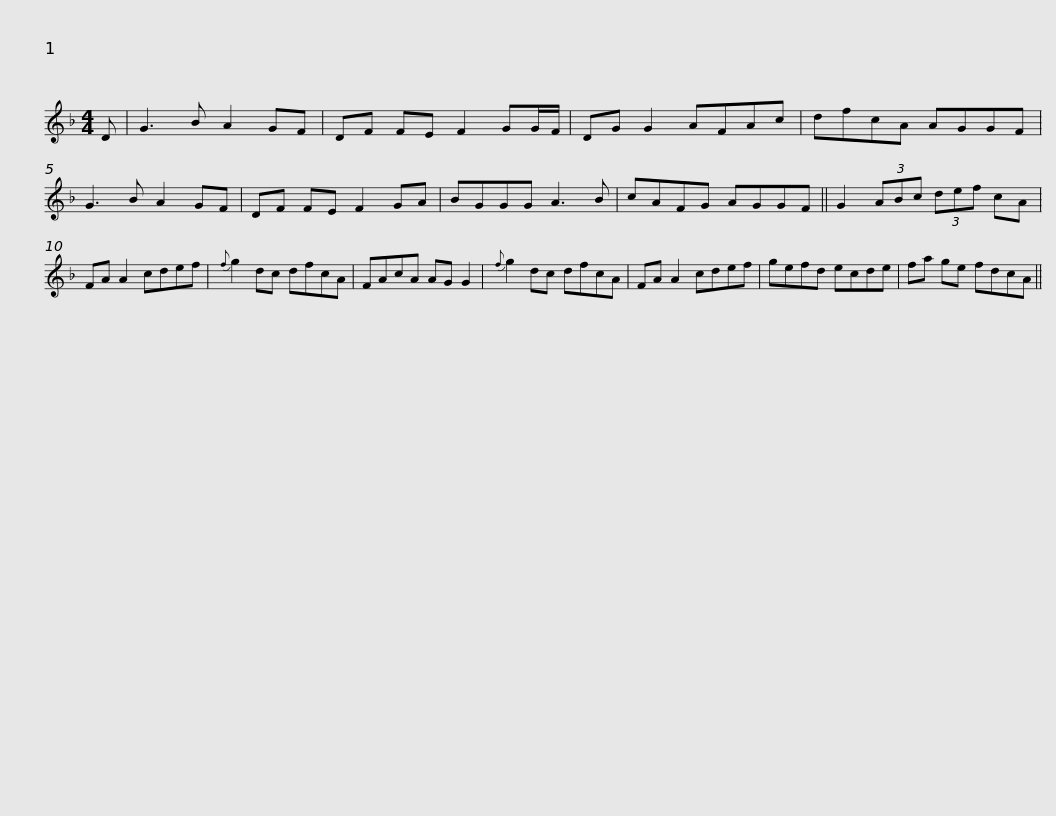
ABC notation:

X:1
L:1/8
M:4/4
I:linebreak $
K:F
V:1 treble
V:1
 D | G3 B A2 GF | DF FE F2 GG/F/ | DG G2 AFAc | dfcA AGGF | %5
 G3 B A2 GF | DF FE F2 GA |$ BGGG A3 B | cAFG AGGF || G2 (3ABc (3def cA | %10
 FA A2 cdef |{f} g2 dc dfcA | FAcA AG G2 |${f} g2 dc dfcA | FA A2 cdef | %15
 gefd ecde | fa ge fdcA || %17
